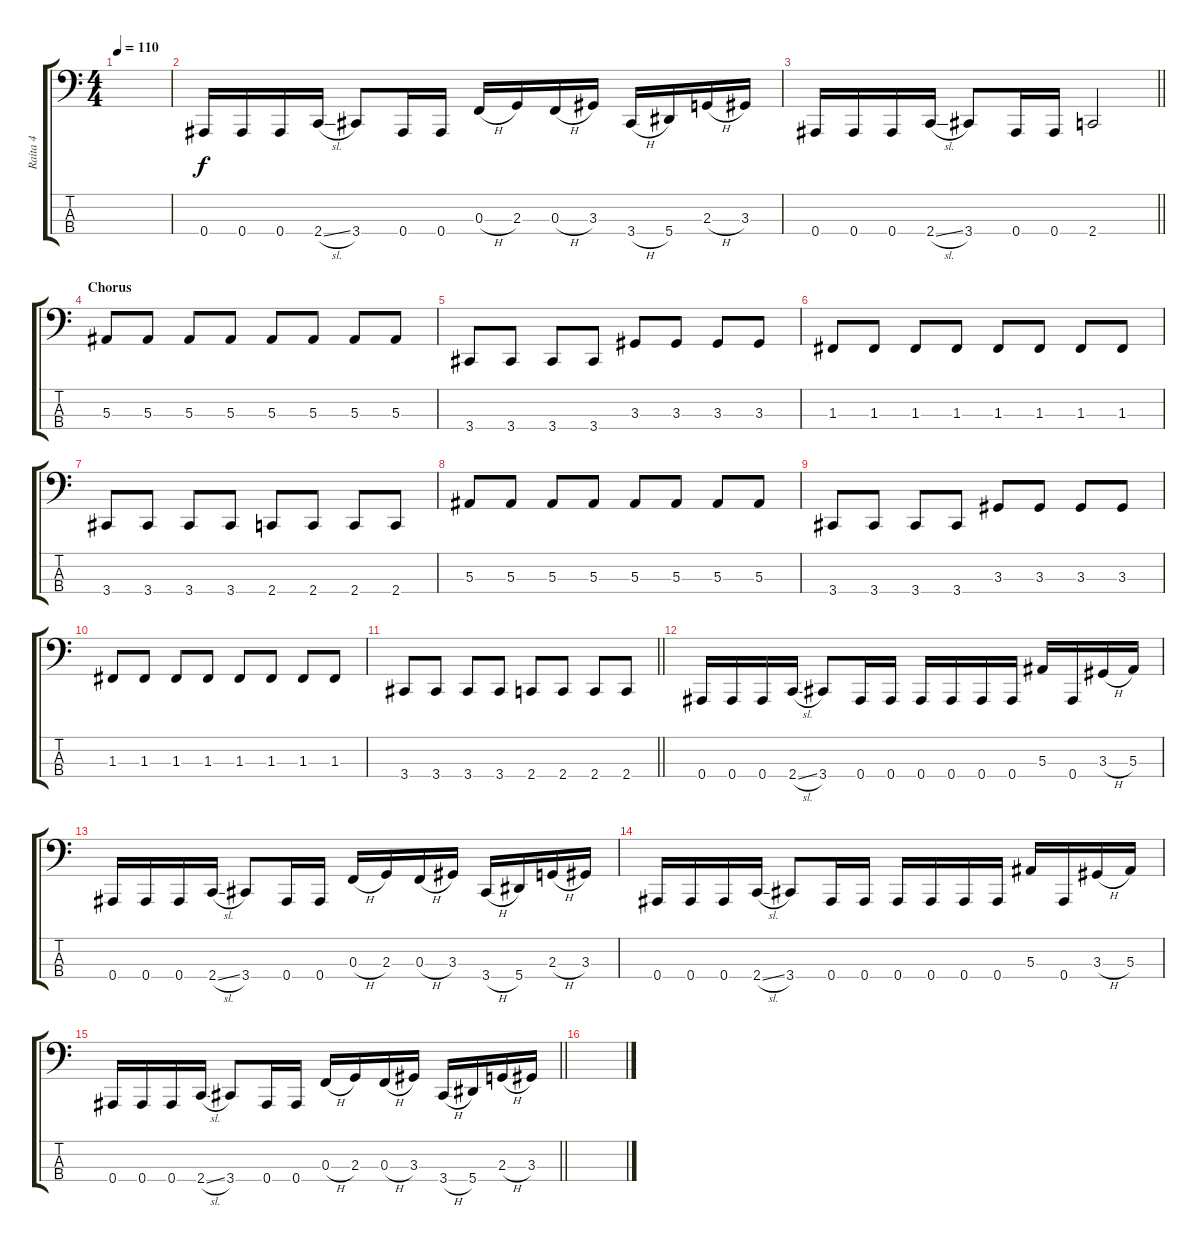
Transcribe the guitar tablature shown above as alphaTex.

\track ("Raita 4" "Raita 4") {instrument slapbass1}
\staff {score tabs}
\tuning (Eb2 Bb1 F1 Bb0) {hide}
\ts (4 4)
\tempo 110
\clef f4
\ks c
|
0.4.16 0.4.16 0.4.16 2.4{sl}.16 3.4.8 0.4.16 0.4.16 0.3{h}.16 2.3.16 0.3{h}.16 3.3.16 3.4{h}.16 5.4.16 2.3{h}.16 3.3.16 |
\barLineRight lightlight
0.4.16 0.4.16 0.4.16 2.4{sl}.16 3.4.8 0.4.16 0.4.16 2.4.2 |
\section ("" "Chorus")
5.3.8 5.3.8 5.3.8 5.3.8 5.3.8 5.3.8 5.3.8 5.3.8 |
3.4.8 3.4.8 3.4.8 3.4.8 3.3.8 3.3.8 3.3.8 3.3.8 |
1.3.8 1.3.8 1.3.8 1.3.8 1.3.8 1.3.8 1.3.8 1.3.8 |
3.4.8 3.4.8 3.4.8 3.4.8 2.4.8 2.4.8 2.4.8 2.4.8 |
5.3.8 5.3.8 5.3.8 5.3.8 5.3.8 5.3.8 5.3.8 5.3.8 |
3.4.8 3.4.8 3.4.8 3.4.8 3.3.8 3.3.8 3.3.8 3.3.8 |
1.3.8 1.3.8 1.3.8 1.3.8 1.3.8 1.3.8 1.3.8 1.3.8 |
\barLineRight lightlight
3.4.8 3.4.8 3.4.8 3.4.8 2.4.8 2.4.8 2.4.8 2.4.8 |
\section ("" "")
0.4.16 0.4.16 0.4.16 2.4{sl}.16 3.4.8 0.4.16 0.4.16 0.4.16 0.4.16 0.4.16 0.4.16 5.3.16 0.4.16 3.3{h}.16 5.3.16 |
0.4.16 0.4.16 0.4.16 2.4{sl}.16 3.4.8 0.4.16 0.4.16 0.3{h}.16 2.3.16 0.3{h}.16 3.3.16 3.4{h}.16 5.4.16 2.3{h}.16 3.3.16 |
0.4.16 0.4.16 0.4.16 2.4{sl}.16 3.4.8 0.4.16 0.4.16 0.4.16 0.4.16 0.4.16 0.4.16 5.3.16 0.4.16 3.3{h}.16 5.3.16 |
\barLineRight lightlight
0.4.16 0.4.16 0.4.16 2.4{sl}.16 3.4.8 0.4.16 0.4.16 0.3{h}.16 2.3.16 0.3{h}.16 3.3.16 3.4{h}.16 5.4.16 2.3{h}.16 3.3.16 |
\section ("" "")
